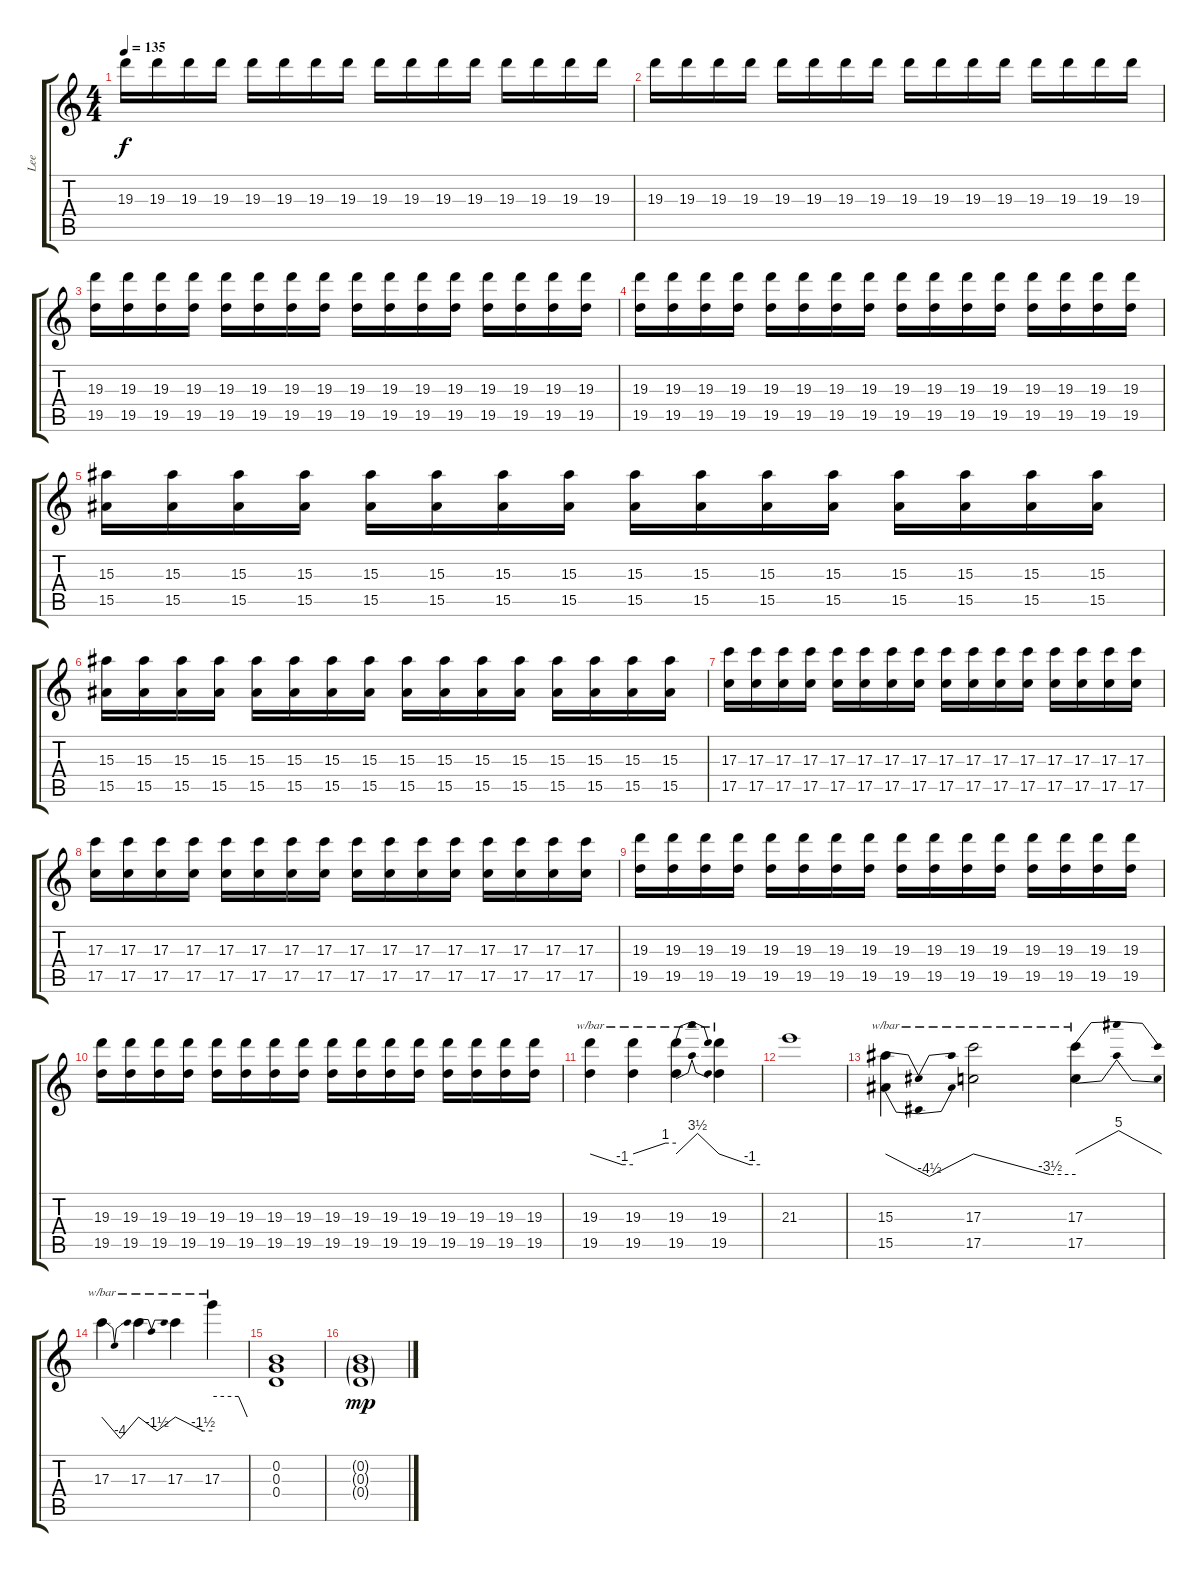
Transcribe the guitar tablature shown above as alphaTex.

\track ("Lee" "Lee") {instrument distortionguitar}
\staff {score tabs}
\tuning (E4 B3 G3 D3 G2 E2) {hide}
\ts (4 4)
\tempo 135
\clef g2
\ks c
19.3.16{dy f} 19.3.16 19.3.16 19.3.16 19.3.16 19.3.16 19.3.16 19.3.16 19.3.16 19.3.16 19.3.16 19.3.16 19.3.16 19.3.16 19.3.16 19.3.16 |
19.3.16 19.3.16 19.3.16 19.3.16 19.3.16 19.3.16 19.3.16 19.3.16 19.3.16 19.3.16 19.3.16 19.3.16 19.3.16 19.3.16 19.3.16 19.3.16 |
(19.3 19.5).16 (19.3 19.5).16 (19.3 19.5).16 (19.3 19.5).16 (19.3 19.5).16 (19.3 19.5).16 (19.3 19.5).16 (19.3 19.5).16 (19.3 19.5).16 (19.3 19.5).16 (19.3 19.5).16 (19.3 19.5).16 (19.3 19.5).16 (19.3 19.5).16 (19.3 19.5).16 (19.3 19.5).16 |
(19.3 19.5).16 (19.3 19.5).16 (19.3 19.5).16 (19.3 19.5).16 (19.3 19.5).16 (19.3 19.5).16 (19.3 19.5).16 (19.3 19.5).16 (19.3 19.5).16 (19.3 19.5).16 (19.3 19.5).16 (19.3 19.5).16 (19.3 19.5).16 (19.3 19.5).16 (19.3 19.5).16 (19.3 19.5).16 |
(15.3 15.5).16 (15.3 15.5).16 (15.3 15.5).16 (15.3 15.5).16 (15.3 15.5).16 (15.3 15.5).16 (15.3 15.5).16 (15.3 15.5).16 (15.3 15.5).16 (15.3 15.5).16 (15.3 15.5).16 (15.3 15.5).16 (15.3 15.5).16 (15.3 15.5).16 (15.3 15.5).16 (15.3 15.5).16 |
(15.3 15.5).16 (15.3 15.5).16 (15.3 15.5).16 (15.3 15.5).16 (15.3 15.5).16 (15.3 15.5).16 (15.3 15.5).16 (15.3 15.5).16 (15.3 15.5).16 (15.3 15.5).16 (15.3 15.5).16 (15.3 15.5).16 (15.3 15.5).16 (15.3 15.5).16 (15.3 15.5).16 (15.3 15.5).16 |
(17.3 17.5).16 (17.3 17.5).16 (17.3 17.5).16 (17.3 17.5).16 (17.3 17.5).16 (17.3 17.5).16 (17.3 17.5).16 (17.3 17.5).16 (17.3 17.5).16 (17.3 17.5).16 (17.3 17.5).16 (17.3 17.5).16 (17.3 17.5).16 (17.3 17.5).16 (17.3 17.5).16 (17.3 17.5).16 |
(17.3 17.5).16 (17.3 17.5).16 (17.3 17.5).16 (17.3 17.5).16 (17.3 17.5).16 (17.3 17.5).16 (17.3 17.5).16 (17.3 17.5).16 (17.3 17.5).16 (17.3 17.5).16 (17.3 17.5).16 (17.3 17.5).16 (17.3 17.5).16 (17.3 17.5).16 (17.3 17.5).16 (17.3 17.5).16 |
(19.3 19.5).16 (19.3 19.5).16 (19.3 19.5).16 (19.3 19.5).16 (19.3 19.5).16 (19.3 19.5).16 (19.3 19.5).16 (19.3 19.5).16 (19.3 19.5).16 (19.3 19.5).16 (19.3 19.5).16 (19.3 19.5).16 (19.3 19.5).16 (19.3 19.5).16 (19.3 19.5).16 (19.3 19.5).16 |
(19.3 19.5).16 (19.3 19.5).16 (19.3 19.5).16 (19.3 19.5).16 (19.3 19.5).16 (19.3 19.5).16 (19.3 19.5).16 (19.3 19.5).16 (19.3 19.5).16 (19.3 19.5).16 (19.3 19.5).16 (19.3 19.5).16 (19.3 19.5).16 (19.3 19.5).16 (19.3 19.5).16 (19.3 19.5).16 |
(19.3 19.5).4{tbe (custom default 0 0 45 -4 60 -4)} (19.3 19.5).4{tbe (custom default 0 0 45 4 60 4)} (19.3 19.5).4{tbe (dip default 0 0 30 14 60 0)} (19.3 19.5).4{tbe (custom default 0 0 45 -4 60 -4)} |
21.3.1 |
(15.3 15.5).4{tbe (dip default 0 0 30 -18 60 0)} (17.3 17.5).2{tbe (custom default 0 0 45 -14 60 -14)} (17.3 17.5).4{tbe (dip default 0 0 30 20 60 0)} |
17.3.4{tbe (dip default 0 0 30 -16 60 0)} 17.3.4{tbe (dip default 0 0 30 -6 60 0)} 17.3.4{tbe (custom default 0 0 45 -6 60 -6)} 17.3.4{tbe (custom default 0 14 45 14 60 0)} |
(0.2 0.3 0.4).1 |
(0.2{g} 0.3{g} 0.4{g}).1{dy mp}
